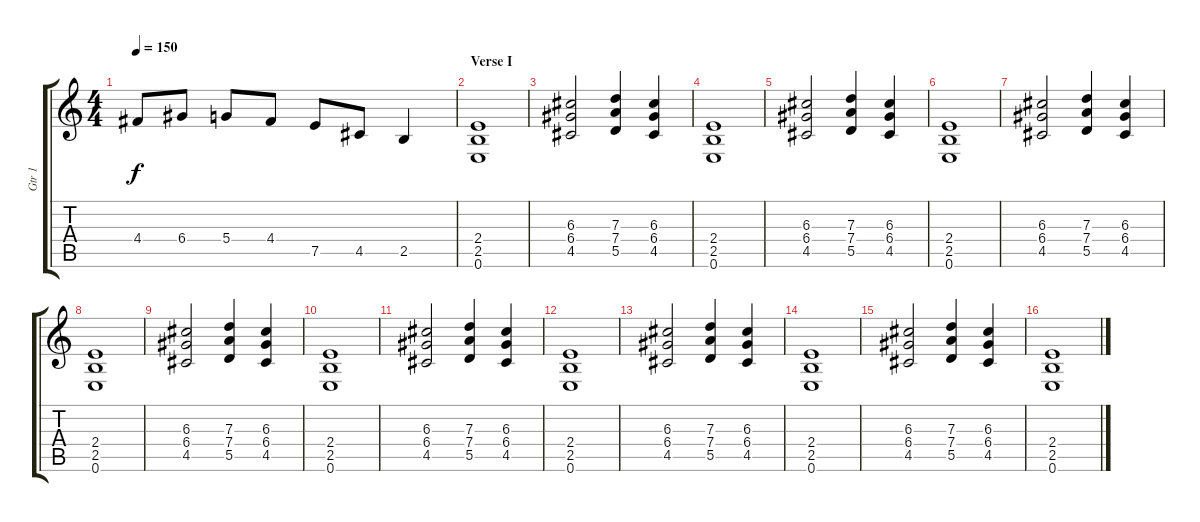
\track ("Gtr 1" "Gtr 1") {instrument overdrivenguitar}
\staff {score tabs}
\tuning (E4 B3 G3 D3 A2 E2) {hide}
\ts (4 4)
\tempo 150
\clef g2
\ks c
4.4.8{dy f} 6.4.8 5.4.8 4.4.8 7.5.8 4.5.8 2.5.4 |
\section ("" "Verse I")
(2.4 2.5 0.6).1 |
(6.3 6.4 4.5).2 (7.3 7.4 5.5).4 (6.3 6.4 4.5).4 |
(2.4 2.5 0.6).1 |
(6.3 6.4 4.5).2 (7.3 7.4 5.5).4 (6.3 6.4 4.5).4 |
(2.4 2.5 0.6).1 |
(6.3 6.4 4.5).2 (7.3 7.4 5.5).4 (6.3 6.4 4.5).4 |
(2.4 2.5 0.6).1 |
(6.3 6.4 4.5).2 (7.3 7.4 5.5).4 (6.3 6.4 4.5).4 |
(2.4 2.5 0.6).1 |
(6.3 6.4 4.5).2 (7.3 7.4 5.5).4 (6.3 6.4 4.5).4 |
(2.4 2.5 0.6).1 |
(6.3 6.4 4.5).2 (7.3 7.4 5.5).4 (6.3 6.4 4.5).4 |
(2.4 2.5 0.6).1 |
(6.3 6.4 4.5).2 (7.3 7.4 5.5).4 (6.3 6.4 4.5).4 |
(2.4 2.5 0.6).1
